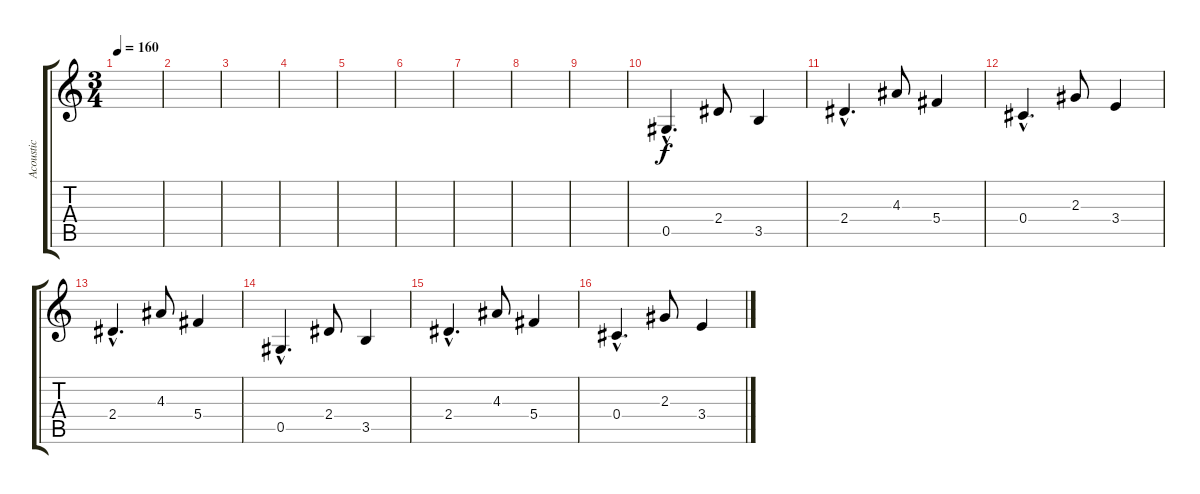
\track ("Acoustic" "Acoustic") {instrument acousticguitarsteel}
\staff {score tabs}
\tuning (Eb4 Bb3 Gb3 Db3 Ab2 Eb2) {hide}
\ts (3 4)
\tempo 160
\clef g2
\ks c
|
|
|
|
|
|
|
|
|
0.5{hac}.4{d} 2.4.8 3.5.4 |
2.4{hac}.4{d} 4.3.8 5.4.4 |
0.4{hac}.4{d} 2.3.8 3.4.4 |
2.4{hac}.4{d} 4.3.8 5.4.4 |
0.5{hac}.4{d} 2.4.8 3.5.4 |
2.4{hac}.4{d} 4.3.8 5.4.4 |
0.4{hac}.4{d} 2.3.8 3.4.4
